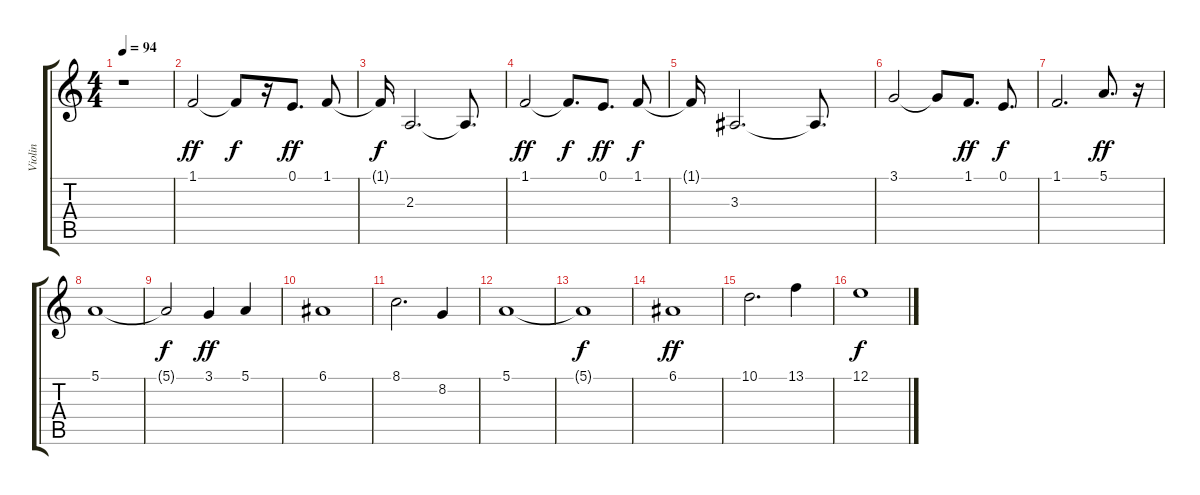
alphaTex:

\track ("Violin                  " "Violin    ") {instrument churchorgan}
\staff {score tabs}
\tuning (E4 B3 G3 D3 A2 E2) {hide}
\ts (4 4)
\tempo 94
\clef g2
\ks c
r.1{dy ff} |
1.1.2{volume 16 instrument violin} 1.1{t}.8{dy f} r.16 0.1.8{d dy ff} 1.1.8 |
1.1{t}.16{dy f} 2.3.2{d} 2.3{t}.8{d} |
1.1.2{dy ff} 1.1{t}.8{d dy f} 0.1.8{d dy ff} 1.1.8{dy f} |
1.1{t}.16 3.3.2{d} 3.3{t}.8{d} |
3.1.2 3.1{t}.8 1.1.8{d dy ff} 0.1.8{d dy f} |
1.1.2{d} 5.1.8{d dy ff} r.16 |
5.1.1 |
5.1{t}.2{dy f} 3.1.4{dy ff} 5.1.4 |
6.1.1 |
8.1.2{d} 8.2.4 |
5.1.1 |
5.1{t}.1{dy f} |
6.1.1{dy ff} |
10.1.2{d} 13.1.4 |
12.1.1{dy f}
